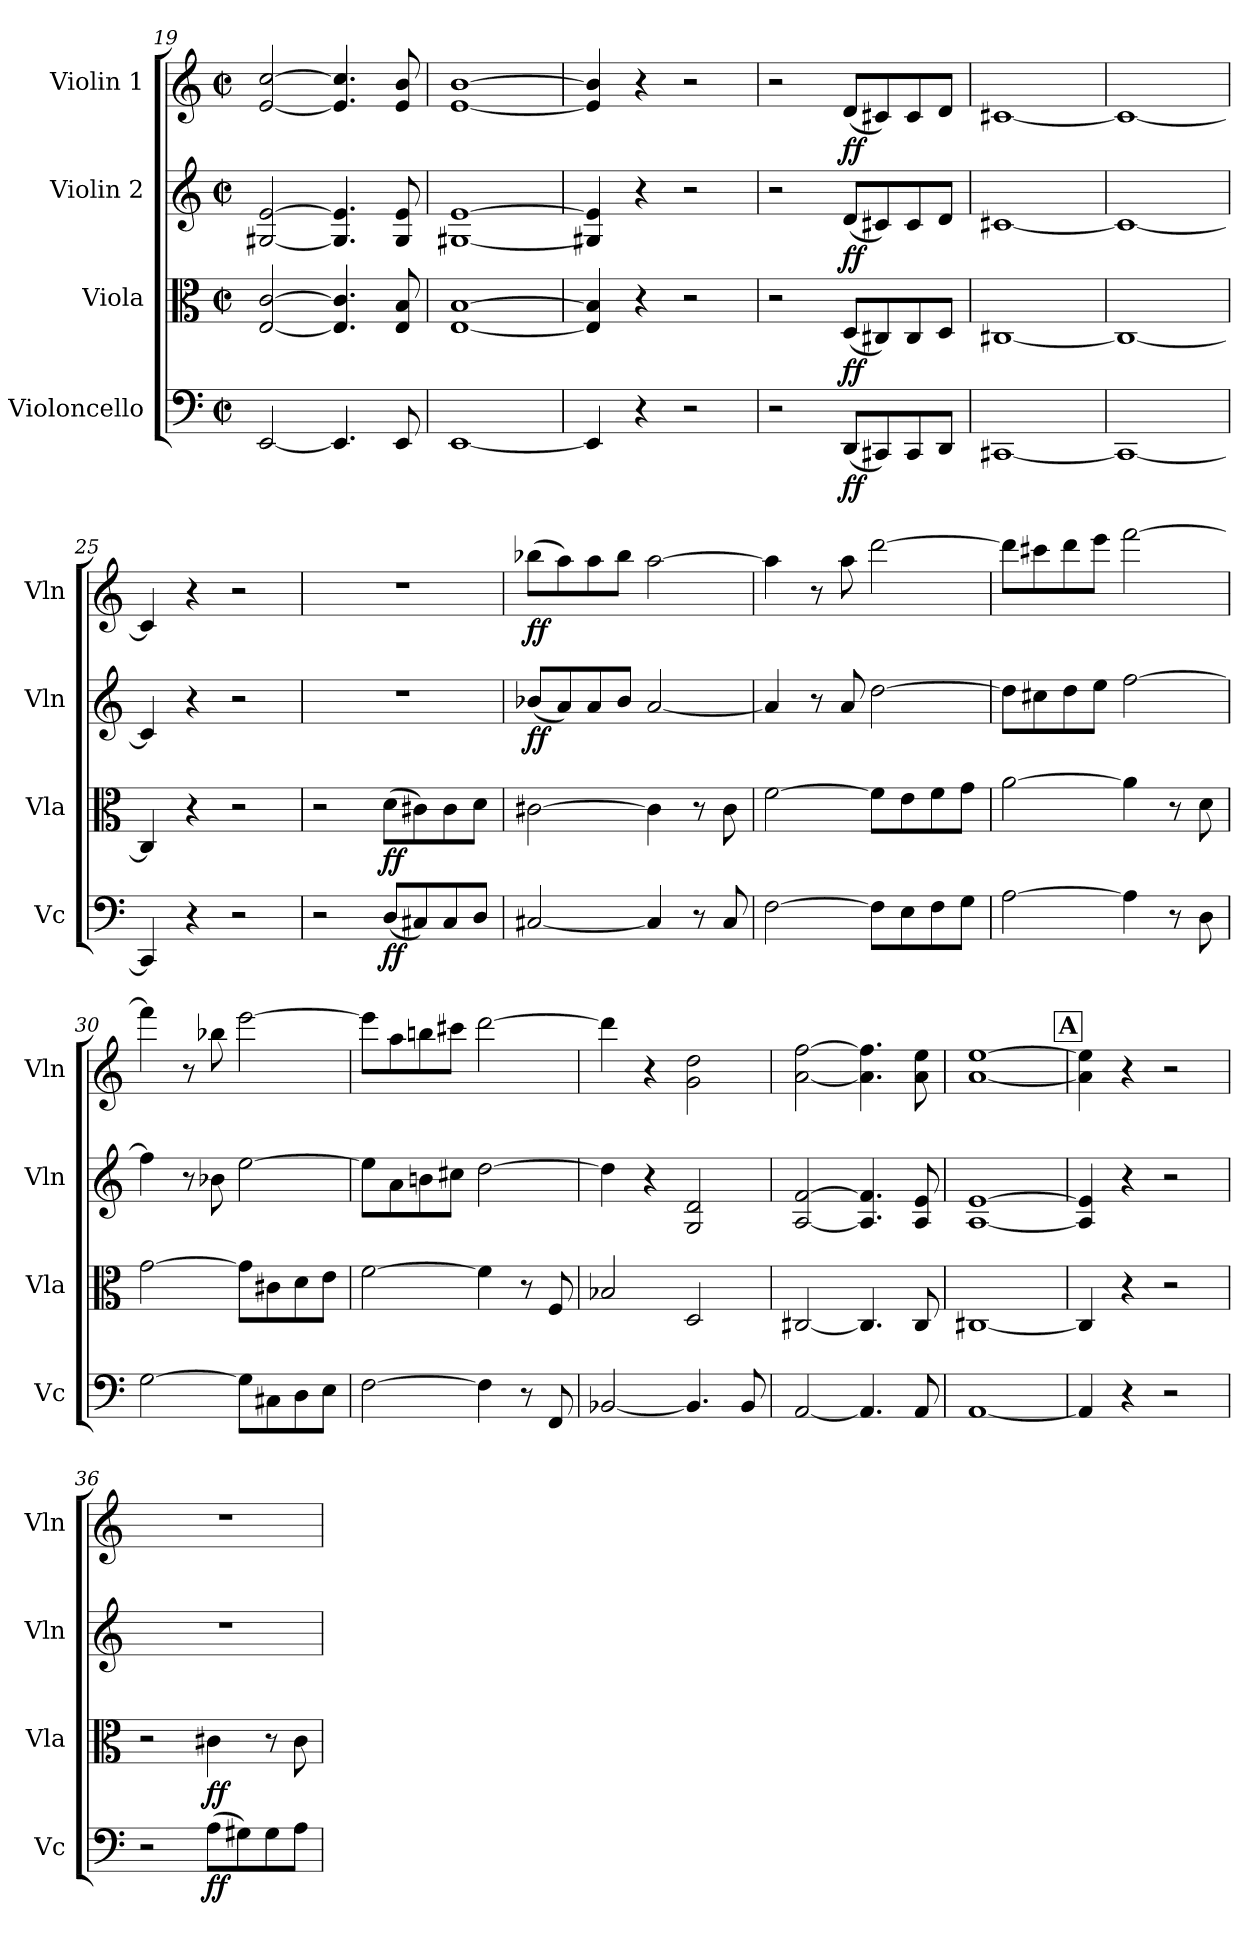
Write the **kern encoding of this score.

**kern	**dynam	**kern	**dynam	**kern	**dynam	**kern	**dynam
*part4	*part4	*part3	*part3	*part2	*part2	*part1	*part1
*staff4	*staff4	*staff3	*staff3	*staff2	*staff2	*staff1	*staff1
*I"Violoncello	*	*I"Viola	*	*I"Violin 2	*	*I"Violin 1	*
*I'Vc	*	*I'Vla	*	*I'Vln	*	*I'Vln	*
*clefF4	*	*clefC3	*	*clefG2	*	*clefG2	*
*k[]	*	*k[]	*	*k[]	*	*k[]	*
*M2/2	*	*M2/2	*	*M2/2	*	*M2/2	*
*met(c|)	*	*met(c|)	*	*met(c|)	*	*met(c|)	*
=19	=19	=19	=19	=19	=19	=19	=19
[2EE/	.	[2E/ [2c/	.	[2G#X/ [2e/	.	[2e/ [2cc/	.
4.EE/]	.	4.E/] 4.c/]	.	4.G#/] 4.e/]	.	4.e/] 4.cc/]	.
8EE/	.	8E/ 8B/	.	8G#/ 8e/	.	8e/ 8b/	.
=20	=20	=20	=20	=20	=20	=20	=20
[1EE	.	[1E [1B	.	[1G#X [1e	.	[1e [1b	.
=21	=21	=21	=21	=21	=21	=21	=21
4EE/]	.	4E/] 4B/]	.	4G#X/] 4e/]	.	4e/] 4b/]	.
4r	.	4r	.	4r	.	4r	.
2r	.	2r	.	2r	.	2r	.
=22	=22	=22	=22	=22	=22	=22	=22
2r	.	2r	.	2r	.	2r	.
!	!LO:DY:b	!	!LO:DY:b	!	!LO:DY:b	!	!LO:DY:b
(<8DD/L	ff	(<8D/L	ff	(<8d/L	ff	(<8d/L	ff
8CC#X/)	.	8C#X/)	.	8c#X/)	.	8c#X/)	.
8CC#/	.	8C#/	.	8c#/	.	8c#/	.
8DD/J	.	8D/J	.	8d/J	.	8d/J	.
=23	=23	=23	=23	=23	=23	=23	=23
[1CC#X	.	[1C#X	.	[1c#X	.	[1c#X	.
=24	=24	=24	=24	=24	=24	=24	=24
1CC#_	.	1C#_	.	1c#_	.	1c#_	.
!!LO:LB:g=z
=25	=25	=25	=25	=25	=25	=25	=25
4CC#/]	.	4C#/]	.	4c#/]	.	4c#/]	.
4r	.	4r	.	4r	.	4r	.
2r	.	2r	.	2r	.	2r	.
=26	=26	=26	=26	=26	=26	=26	=26
2r	.	2r	.	1r	.	1r	.
!	!LO:DY:b	!	!LO:DY:b	!	!	!	!
(<8D/L	ff	(>8d\L	ff	.	.	.	.
8C#X/)	.	8c#X\)	.	.	.	.	.
8C#/	.	8c#\	.	.	.	.	.
8D/J	.	8d\J	.	.	.	.	.
=27	=27	=27	=27	=27	=27	=27	=27
!	!	!	!	!	!LO:DY:b	!	!LO:DY:b
[2C#X/	.	[2c#X\	.	(<8b-X/L	ff	(>8bb-X\L	ff
.	.	.	.	8a/)	.	8aa\)	.
.	.	.	.	8a/	.	8aa\	.
.	.	.	.	8b-/J	.	8bb-\J	.
4C#/]	.	4c#\]	.	[2a/	.	[2aa\	.
8r	.	8r	.	.	.	.	.
8C#/	.	8c#\	.	.	.	.	.
=28	=28	=28	=28	=28	=28	=28	=28
[2F\	.	[2f\	.	4a/]	.	4aa\]	.
.	.	.	.	8r	.	8r	.
.	.	.	.	8a/	.	8aa\	.
8F\L]	.	8f\L]	.	[2dd\	.	[2ddd\	.
8E\	.	8e\	.	.	.	.	.
8F\	.	8f\	.	.	.	.	.
8G\J	.	8g\J	.	.	.	.	.
=29	=29	=29	=29	=29	=29	=29	=29
[2A\	.	[2a\	.	8dd\L]	.	8ddd\L]	.
.	.	.	.	8cc#X\	.	8ccc#X\	.
.	.	.	.	8dd\	.	8ddd\	.
.	.	.	.	8ee\J	.	8eee\J	.
4A\]	.	4a\]	.	[2ff\	.	[2fff\	.
8r	.	8r	.	.	.	.	.
8D\	.	8d\	.	.	.	.	.
=30	=30	=30	=30	=30	=30	=30	=30
[2G\	.	[2g\	.	4ff\]	.	4fff\]	.
.	.	.	.	8r	.	8r	.
.	.	.	.	8b-X\	.	8bb-X\	.
8G\L]	.	8g\L]	.	[2ee\	.	[2eee\	.
8C#X\	.	8c#X\	.	.	.	.	.
8D\	.	8d\	.	.	.	.	.
8E\J	.	8e\J	.	.	.	.	.
=31	=31	=31	=31	=31	=31	=31	=31
[2F\	.	[2f\	.	8ee\L]	.	8eee\L]	.
.	.	.	.	8a\	.	8aa\	.
.	.	.	.	8bn\	.	8bbn\	.
.	.	.	.	8cc#X\J	.	8ccc#X\J	.
4F\]	.	4f\]	.	[2dd\	.	[2ddd\	.
8r	.	8r	.	.	.	.	.
8FF/	.	8F/	.	.	.	.	.
=32	=32	=32	=32	=32	=32	=32	=32
[2BB-X/	.	2B-X/	.	4dd\]	.	4ddd\]	.
.	.	.	.	4r	.	4r	.
4.BB-/]	.	2D/	.	2G/ 2d/	.	2g\ 2dd\	.
8BB-/	.	.	.	.	.	.	.
=33	=33	=33	=33	=33	=33	=33	=33
[2AA/	.	[2C#X/	.	[2A/ [2f/	.	[2a\ [2ff\	.
4.AA/]	.	4.C#/]	.	4.A/] 4.f/]	.	4.a\] 4.ff\]	.
8AA/	.	8C#/	.	8A/ 8e/	.	8a\ 8ee\	.
=34	=34	=34	=34	=34	=34	=34	=34
[1AA	.	[1C#X	.	[1A [1e	.	[1a [1ee	.
!!LO:REH:place=s1:a:B:fs=14:t=A
=35	=35	=35	=35	=35	=35	=35	=35
4AA/]	.	4C#/]	.	4A/] 4e/]	.	4a\] 4ee\]	.
4r	.	4r	.	4r	.	4r	.
2r	.	2r	.	2r	.	2r	.
!!LO:PB:g=z
=36	=36	=36	=36	=36	=36	=36	=36
2r	.	2r	.	1r	.	1r	.
!	!LO:DY:b	!	!LO:DY:b	!	!	!	!
(>8A\L	ff	4c#X\	ff	.	.	.	.
8G#X\)	.	.	.	.	.	.	.
8G#\	.	8r	.	.	.	.	.
8A\J	.	8c#\	.	.	.	.	.
=	=	=	=	=	=	=	=
*-	*-	*-	*-	*-	*-	*-	*-
